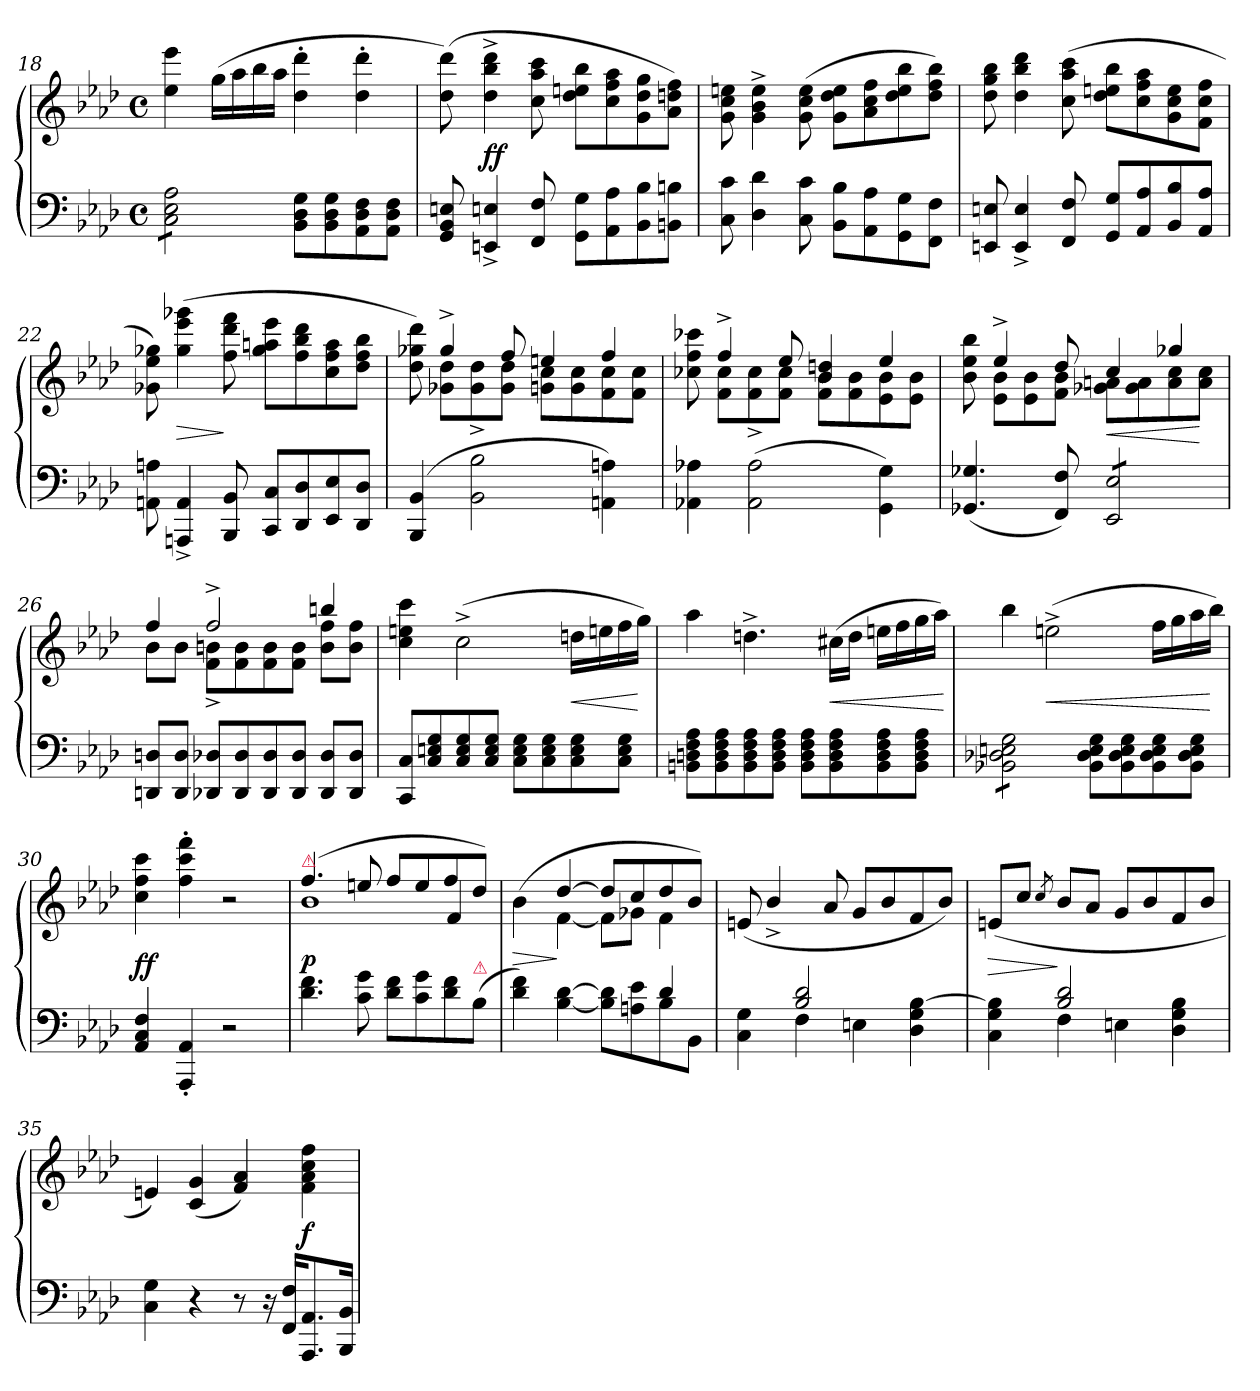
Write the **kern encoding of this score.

**kern	**kern	**dynam
*part1	*part1	*part1
*staff2	*staff1	*staff1/2
*clefF4	*clefG2	*
*k[b-e-a-d-]	*k[b-e-a-d-]	*
*f:	*f:	*
*M4/4	*M4/4	*
*met(c)	*met(c)	*
=18	=18	=18
*tremolo	*	*
8C! 8E-! 8A-!L	4ee-! 4eee-!	.
8C! 8E-! 8A-!	.	.
8C! 8E-! 8A-!	(>16gg!\LL	.
.	16aa-!\	.
8C! 8E-! 8A-!J	16bb-!\	.
*Xtremolo	*	*
.	16aa-!\JJ	.
8BB-!\ 8D-!\ 8G!\L	4dd-!'> 4ddd-!'>	.
8BB-!\ 8D-!\ 8G!\	.	.
8AA-!\ 8D-!\ 8F!\	4dd-!'> 4ddd-!'>	.
8AA-!\ 8D-!\ 8F!\J	.	.
=19	=19	=19
8GG! 8BB-! 8En!	(>8dd-! 8ddd-!)	.
4EEn!^> 4En!^>	4dd-!^> 4bb-!^> 4ddd-!^>	ff
8FF! 8F!	8cc! 8aa-! 8ccc!	.
8GG!\ 8G!\L	8dd-!\ 8een!\ 8bb-!\L	.
8AA-!\ 8A-!\	8cc!\ 8ff!\ 8aa-!\	.
8BB-!\ 8B-!\	8g!\ 8dd-!\ 8gg!\	.
8BBn!\ 8Bn!\J	8a-!\ 8ddn!\ 8ff!\J)	.
=20	=20	=20
8C! 8c!	8g! 8cc! 8een!	.
4D-! 4d-!	4g!^< 4b-!^< 4ee!^<	.
8C! 8c!	(>8g! 8cc! 8ee!	.
8BB-!\ 8B-!\L	8g!\ 8dd-!\ 8ee!\L	.
8AA-!\ 8A-!\	8a-!\ 8cc!\ 8ff!\	.
8GG!\ 8G!\	8dd-!\ 8ee!\ 8bb-!\	.
8FF!\ 8F!\J	8dd-!\ 8ff!\ 8bb-!\J)	.
=21	=21	=21
8EEn! 8En!	8dd-! 8gg! 8bb-!	.
4EE!^> 4E!^>	4dd-! 4bb-! 4ddd-!	.
8FF! 8F!	(>8cc! 8aa-! 8ccc!	.
8GG!/ 8G!/L	8dd-!\ 8een!\ 8bb-!\L	.
8AA-!/ 8A-!/	8cc!\ 8ff!\ 8aa-!\	.
8BB-!/ 8B-!/	8g!\ 8cc!\ 8ee!\	.
8AA-!/ 8A-!/J	8f!\ 8cc!\ 8ff!\J	.
=22	=22	=22
8AAn!\ 8An!\	8g-X! 8ee-! 8gg-X!)	.
4AAAn!^> 4AA!^>	(>4gg-! 4eee-! 4ggg-X!	>
8BBB-! 8BB-!	8ff! 8ddd-! 8fff!	]
8CC! 8C!L	8gg-!\ 8aan!\ 8eee-!\L	.
8DD-! 8D-!	8ff!\ 8bb-!\ 8ddd-!\	.
8EE-! 8E-!	8cc!\ 8ff!\ 8aa!\	.
8DD-! 8D-!J	8dd-!\ 8ff!\ 8bb-!\J	.
=23	=23	=23
*	*^	*
(>4BBB-! 4BB-!	8ryy	8dd-! 8gg-X! 8ddd-!)	.
.	4gg-^>!	8g-X!\ 8dd-!\L	.
2BB-! 2B-!	.	8g-!^<\ 8dd-!^<\	.
.	8ff!	8g-!\ 8dd-!\J	.
.	4een!	8gn!\ 8cc!\L	.
.	.	8g!\ 8cc!\	.
4AAn! 4An!)	4ff!	8f!\ 8cc!\	.
.	.	8f!\ 8cc!\J	.
=24	=24	=24	=24
4AA-X! 4A-X!	8ryy	8cc-X! 8ff! 8ccc-X!	.
.	4ff^>!	8f!\ 8cc-!\L	.
(>2AA-! 2A-!	.	8f!^<\ 8cc-!^<\	.
.	8ee-!	8f!\ 8cc-!\J	.
.	4b-!/ 4ddn!/	8f!\ 8b-!\L	.
.	.	8f!\ 8b-!\	.
4GG!\ 4G!\)	4ee-!	8e-!\ 8b-!\	.
.	.	8e-!\ 8b-!\J	.
=25	=25	=25	=25
(>4.GG-X! 4.G-X!	8ryy	8b-! 8ee-! 8bb-!	.
.	4ee-^>!	8e-!\ 8b-!\L	.
.	.	8e-!\ 8b-!\	.
8FF! 8F!)	8dd-!	8f!\ 8b-!\J	.
*tremolo	*	*	*
8EE-! 8E-!L	4cc!	8g-X!\ 8an!\L	<
8EE-! 8E-!	.	8g-!\ 8a!\	.
8EE-! 8E-!	4gg-X!	8a!\ 8cc!\	.
8EE-! 8E-!J	.	8a!\ 8cc!\J	[
*Xtremolo	*	*	*
=26	=26	=26	=26
8DDn! 8Dn!L	4ff!	8b-!\L	.
8DD! 8D!J	.	8b-!\J	.
8DD-X! 8D-X!L	2ff^>!	8f!^<\ 8bn!^<\L	.
8DD-! 8D-!	.	8f!\ 8b!\	.
8DD-! 8D-!	.	8f!\ 8b!\	.
8DD-! 8D-!J	.	8f!\ 8b!\J	.
8DD-! 8D-!L	4bbn!	8b!\ 8ff!\L	.
8DD-! 8D-!J	.	8b!\ 8ff!\J	.
*	*v	*v	*
=27	=27	=27
8CC! 8C!L	4cc! 4een! 4ccc!	.
8C! 8En! 8G!	.	.
8C! 8E! 8G!	(>2cc^>!	.
8C! 8E! 8G!J	.	.
8C!\ 8E!\ 8G!\L	.	.
8C!\ 8E!\ 8G!\	.	.
8C!\ 8E!\ 8G!\	16ddn!\LL	<
.	16een!\	.
8C!\ 8E!\ 8G!\J	16ff!\	.
.	16gg!\JJ)	[
=28	=28	=28
8BBn!\ 8Dn!\ 8F!\ 8A-!\L	4aa-!	.
8BB!\ 8D!\ 8F!\ 8A-!\	.	.
8BB!\ 8D!\ 8F!\ 8A-!\	4.ddn^>!	.
8BB!\ 8D!\ 8F!\ 8A-!\J	.	.
8BB!\ 8D!\ 8F!\ 8A-!\L	.	.
8BB!\ 8D!\ 8F!\ 8A-!\	(>16cc#X!\LL	<
.	16dd!\JJ	.
8BB!\ 8D!\ 8F!\ 8A-!\	16een!\LL	.
.	16ff!\	.
8BB!\ 8D!\ 8F!\ 8A-!\J	16gg!\	.
.	16aa-!\JJ)	.
.	.	[
=29	=29	=29
*tremolo	*	*
8BB-X!\ 8D-X!\ 8En!\ 8G!\L	4bb-!	.
8BB-X!\ 8D-X!\ 8En!\ 8G!\	.	.
8BB-X!\ 8D-X!\ 8En!\ 8G!\	(>2een^>!	<
8BB-X!\ 8D-X!\ 8En!\ 8G!\J	.	.
*Xtremolo	*	*
8BB-!\ 8D-!\ 8E!\ 8G!\L	.	.
8BB-!\ 8D-!\ 8E!\ 8G!\	.	.
8BB-!\ 8D-!\ 8E!\ 8G!\	16ff!\LL	.
.	16gg!\	.
8BB-!\ 8D-!\ 8E!\ 8G!\J	16aa-!\	.
.	16bb-!\JJ)	[
=30	=30	=30
4AA-!/ 4C!/ 4F!/	4cc! 4ff! 4ccc!	ff
4AAA-!'< 4AA-!'<	4ff!'> 4ccc!'> 4fff!'>	.
2r	2r	.
=31	=31	=31
*	*^	*
*	*	*^	*
!	!LO:TX:a:color=crimson:t=⚠	!	!	!
4.d-!\ 4.f!\	(>4.ff!	1b-!	2ryy	p
8c!\ 8g!\	8een!	.	.	.
8d-!\ 8f!\L	8ff!L	.	4ryy	.
8c!\ 8g!\	8ee!	.	.	.
8d-!\ 8f!\	8ff!	.	4f!/	.
!LO:TX:a:color=crimson:t=⚠	!	!	!	!
(>8B-!\J	8dd-!J)	.	.	.
*	*	*v	*v	*
=32	=32	=32	=32
*^	*	*	*
2ryy	4d-!\ 4f!\)	(>4b-!	4ryy	>
.	[4B-! [4d-!	[4dd-!	[4f!	]
4ryy	8B-!]\ 8d-!]\L	8dd-!L]	8f!\L]	.
.	8An!\ 8e-!\	8cc!	8g-X!\J	.
4d-!	8B-!\	8dd-!	4f!	.
.	8BB-!\J	8b-!J)	.	.
*	*	*v	*v	*
=33	=33	=33	=33
4ryy	4C! 4G!	(>8en!	.
.	.	4b-^>!/	.
2B-! 2d-!	4F!	.	.
.	.	8a-!	.
.	4En!	8g!L	.
.	.	8b-!	.
4ryy	4D-! 4G! [4B-!	8f!	.
.	.	8b-!J)	.
=34	=34	=34	=34
4ryy	4C! 4G! 4B-!]	(>8en!L	>
.	.	8cc!J	.
.	.	8qcc!/	.
2B-! 2d-!	4F!	8b-!L	]
.	.	8a-!J	.
.	4En!	8g!L	.
.	.	8b-!	.
4ryy	4D-! 4G! 4B-!	8f!	.
.	.	8b-!J	.
*v	*v	*	*
=35	=35	=35
4C! 4G!	4en!)	.
4r	(<4c! 4g!	.
8r	4f! 4a-!)	.
16r	.	.
16FF! 16F!KL	.	.
8.AAA-! 8.AA-!	4f!\ 4a-!\ 4cc!\ 4ff!\	f
16BBB-! 16BB-!Jk	.	.
=	=	=
*-	*-	*-
